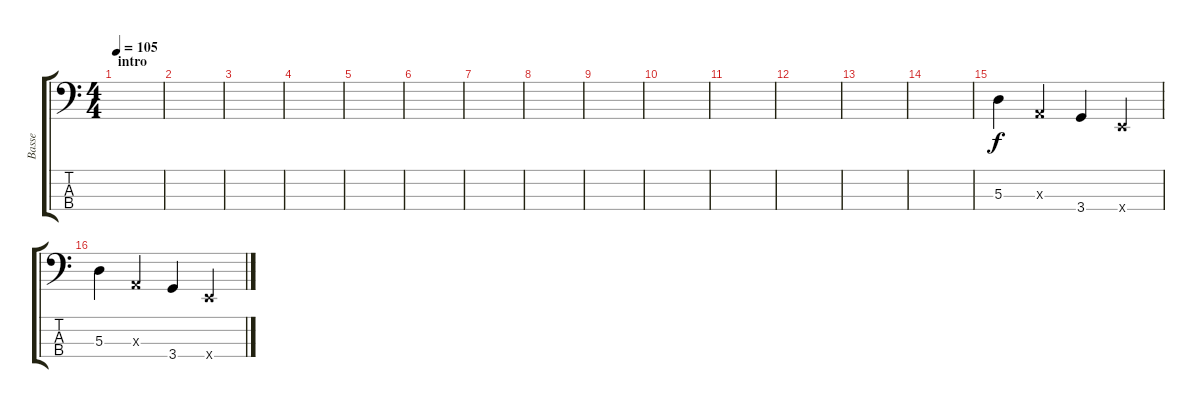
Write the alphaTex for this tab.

\track ("Basse" "Basse") {instrument fretlessbass}
\staff {score tabs}
\tuning (G2 D2 A1 E1) {hide}
\ts (4 4)
\section ("" "intro")
\tempo 105
\clef f4
\ks c
|
|
|
|
|
|
|
|
|
|
|
|
|
|
5.3.4 0.3{x}.4 3.4.4 0.4{x}.4 |
5.3.4 0.3{x}.4 3.4.4 0.4{x}.4
